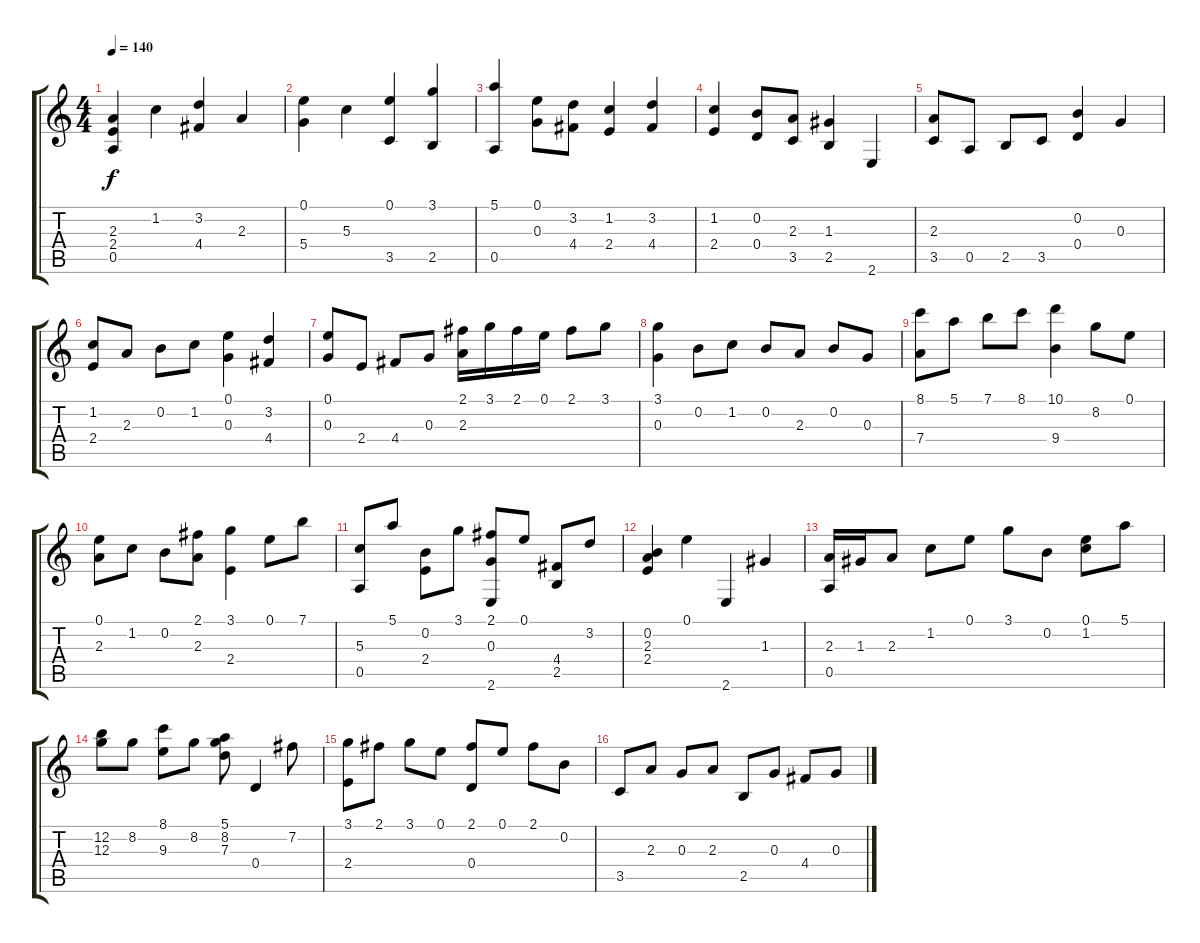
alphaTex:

\track "" {instrument acousticguitarnylon}
\staff {score tabs}
\tuning (E4 B3 G3 D3 A2 D2) {hide}
\ts (4 4)
\tempo 140
\clef g2
\ks c
(2.3 2.4 0.5).4{dy f} 1.2.4 (3.2 4.4).4 2.3.4 |
(0.1 5.4).4 5.3.4 (0.1 3.5).4 (3.1 2.5).4 |
(5.1 0.5).4 (0.1 0.3).8 (3.2 4.4).8 (1.2 2.4).4 (3.2 4.4).4 |
(1.2 2.4).4 (0.2 0.4).8 (2.3 3.5).8 (1.3 2.5).4 2.6.4 |
(2.3 3.5).8 0.5.8 2.5.8 3.5.8 (0.2 0.4).4 0.3.4 |
(1.2 2.4).8 2.3.8 0.2.8 1.2.8 (0.1 0.3).4 (3.2 4.4).4 |
(0.1 0.3).8 2.4.8 4.4.8 0.3.8 (2.1 2.3).16 3.1.16 2.1.16 0.1.16 2.1.8 3.1.8 |
(3.1 0.3).4 0.2.8 1.2.8 0.2.8 2.3.8 0.2.8 0.3.8 |
(8.1 7.4).8 5.1.8 7.1.8 8.1.8 (10.1 9.4).4 8.2.8 0.1.8 |
(0.1 2.3).8 1.2.8 0.2.8 (2.1 2.3).8 (3.1 2.4).4 0.1.8 7.1.8 |
(5.3 0.5).8 5.1.8 (0.2 2.4).8 3.1.8 (2.1 0.3 2.6).8 0.1.8 (4.4 2.5).8 3.2.8 |
(0.2 2.3 2.4).4 0.1.4 2.6.4 1.3.4 |
(2.3 0.5).16 1.3.16 2.3.8 1.2.8 0.1.8 3.1.8 0.2.8 (0.1 1.2).8 5.1.8 |
(12.2 12.3).8 8.2.8 (8.1 9.3).8 8.2.8 (5.1 8.2 7.3).8 0.4.4 7.2.8 |
(3.1 2.4).8 2.1.8 3.1.8 0.1.8 (2.1 0.4).8 0.1.8 2.1.8 0.2.8 |
3.5.8 2.3.8 0.3.8 2.3.8 2.5.8 0.3.8 4.4.8 0.3.8
